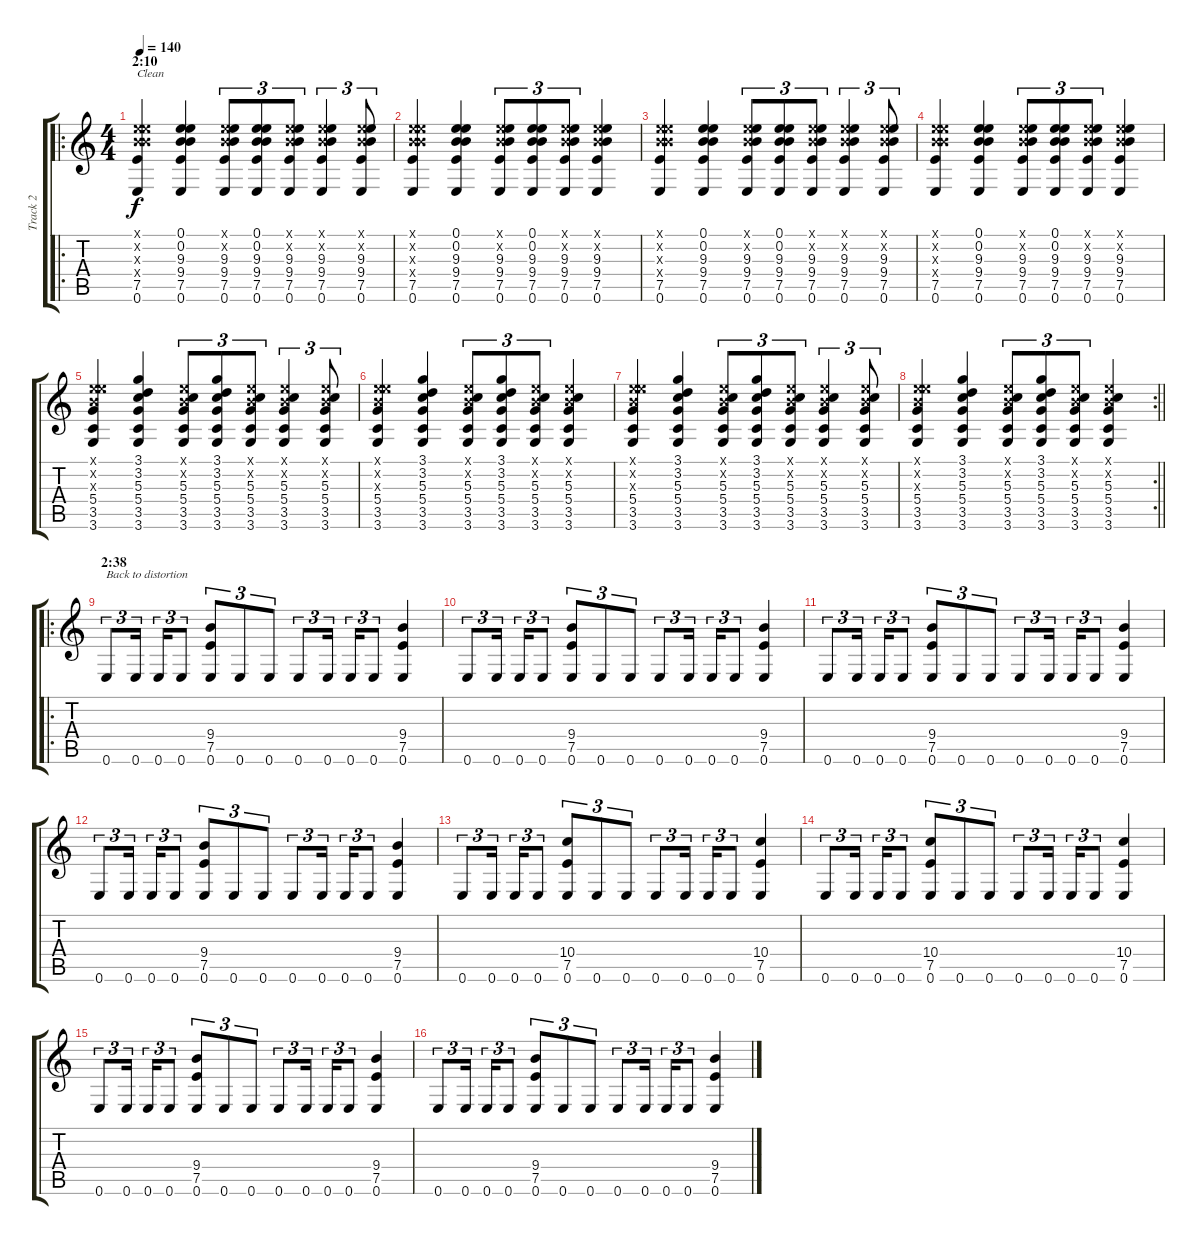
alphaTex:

\track ("Track 2" "Track 2") {instrument distortionguitar}
\staff {score tabs}
\tuning (E4 B3 G3 D3 A2 E2) {hide}
\ro
\ts (4 4)
\section ("" "2:10")
\tempo 140
\clef g2
\ks c
(0.1{x} 0.2{x} 9.3{x} 9.4{x} 7.5 0.6).4{txt "Clean" dy f instrument acousticguitarsteel} (0.1 0.2 9.3 9.4 7.5 0.6).4 (0.1{x} 0.2{x} 9.3 9.4 7.5 0.6).8{tu (3 2)} (0.1 0.2 9.3 9.4 7.5 0.6).8{tu (3 2)} (0.1{x} 0.2{x} 9.3 9.4 7.5 0.6).8{tu (3 2)} (0.1{x} 0.2{x} 9.3 9.4 7.5 0.6).4{tu (3 2)} (0.1{x} 0.2{x} 9.3 9.4 7.5 0.6).8{tu (3 2)} |
(0.1{x} 0.2{x} 9.3{x} 9.4{x} 7.5 0.6).4 (0.1 0.2 9.3 9.4 7.5 0.6).4 (0.1{x} 0.2{x} 9.3 9.4 7.5 0.6).8{tu (3 2)} (0.1 0.2 9.3 9.4 7.5 0.6).8{tu (3 2)} (0.1{x} 0.2{x} 9.3 9.4 7.5 0.6).8{tu (3 2)} (0.1{x} 0.2{x} 9.3 9.4 7.5 0.6).4 |
(0.1{x} 0.2{x} 9.3{x} 9.4{x} 7.5 0.6).4 (0.1 0.2 9.3 9.4 7.5 0.6).4 (0.1{x} 0.2{x} 9.3 9.4 7.5 0.6).8{tu (3 2)} (0.1 0.2 9.3 9.4 7.5 0.6).8{tu (3 2)} (0.1{x} 0.2{x} 9.3 9.4 7.5 0.6).8{tu (3 2)} (0.1{x} 0.2{x} 9.3 9.4 7.5 0.6).4{tu (3 2)} (0.1{x} 0.2{x} 9.3 9.4 7.5 0.6).8{tu (3 2)} |
(0.1{x} 0.2{x} 9.3{x} 9.4{x} 7.5 0.6).4 (0.1 0.2 9.3 9.4 7.5 0.6).4 (0.1{x} 0.2{x} 9.3 9.4 7.5 0.6).8{tu (3 2)} (0.1 0.2 9.3 9.4 7.5 0.6).8{tu (3 2)} (0.1{x} 0.2{x} 9.3 9.4 7.5 0.6).8{tu (3 2)} (0.1{x} 0.2{x} 9.3 9.4 7.5 0.6).4 |
(0.1{x} 0.2{x} 9.3{x} 5.4 3.5 3.6).4 (3.1 3.2 5.3 5.4 3.5 3.6).4 (0.1{x} 0.2{x} 5.3 5.4 3.5 3.6).8{tu (3 2)} (3.1 3.2 5.3 5.4 3.5 3.6).8{tu (3 2)} (0.1{x} 0.2{x} 5.3 5.4 3.5 3.6).8{tu (3 2)} (0.1{x} 0.2{x} 5.3 5.4 3.5 3.6).4{tu (3 2)} (0.1{x} 0.2{x} 5.3 5.4 3.5 3.6).8{tu (3 2)} |
(0.1{x} 0.2{x} 9.3{x} 5.4 3.5 3.6).4 (3.1 3.2 5.3 5.4 3.5 3.6).4 (0.1{x} 0.2{x} 5.3 5.4 3.5 3.6).8{tu (3 2)} (3.1 3.2 5.3 5.4 3.5 3.6).8{tu (3 2)} (0.1{x} 0.2{x} 5.3 5.4 3.5 3.6).8{tu (3 2)} (0.1{x} 0.2{x} 5.3 5.4 3.5 3.6).4 |
(0.1{x} 0.2{x} 9.3{x} 5.4 3.5 3.6).4 (3.1 3.2 5.3 5.4 3.5 3.6).4 (0.1{x} 0.2{x} 5.3 5.4 3.5 3.6).8{tu (3 2)} (3.1 3.2 5.3 5.4 3.5 3.6).8{tu (3 2)} (0.1{x} 0.2{x} 5.3 5.4 3.5 3.6).8{tu (3 2)} (0.1{x} 0.2{x} 5.3 5.4 3.5 3.6).4{tu (3 2)} (0.1{x} 0.2{x} 5.3 5.4 3.5 3.6).8{tu (3 2)} |
\rc 2
\barLineRight lightlight
(0.1{x} 0.2{x} 9.3{x} 5.4 3.5 3.6).4 (3.1 3.2 5.3 5.4 3.5 3.6).4 (0.1{x} 0.2{x} 5.3 5.4 3.5 3.6).8{tu (3 2)} (3.1 3.2 5.3 5.4 3.5 3.6).8{tu (3 2)} (0.1{x} 0.2{x} 5.3 5.4 3.5 3.6).8{tu (3 2)} (0.1{x} 0.2{x} 5.3 5.4 3.5 3.6).4 |
\ro
\section ("" "2:38")
0.6.8{tu (3 2) txt "Back to distortion" instrument distortionguitar} 0.6.16{tu (3 2) beam splitsecondary} 0.6.16{tu (3 2)} 0.6.8{tu (3 2)} (9.4 7.5 0.6).8{tu (3 2)} 0.6.8{tu (3 2)} 0.6.8{tu (3 2)} 0.6.8{tu (3 2)} 0.6.16{tu (3 2) beam splitsecondary} 0.6.16{tu (3 2)} 0.6.8{tu (3 2)} (9.4 7.5 0.6).4 |
0.6.8{tu (3 2)} 0.6.16{tu (3 2) beam splitsecondary} 0.6.16{tu (3 2)} 0.6.8{tu (3 2)} (9.4 7.5 0.6).8{tu (3 2)} 0.6.8{tu (3 2)} 0.6.8{tu (3 2)} 0.6.8{tu (3 2)} 0.6.16{tu (3 2) beam splitsecondary} 0.6.16{tu (3 2)} 0.6.8{tu (3 2)} (9.4 7.5 0.6).4 |
0.6.8{tu (3 2)} 0.6.16{tu (3 2) beam splitsecondary} 0.6.16{tu (3 2)} 0.6.8{tu (3 2)} (9.4 7.5 0.6).8{tu (3 2)} 0.6.8{tu (3 2)} 0.6.8{tu (3 2)} 0.6.8{tu (3 2)} 0.6.16{tu (3 2) beam splitsecondary} 0.6.16{tu (3 2)} 0.6.8{tu (3 2)} (9.4 7.5 0.6).4 |
0.6.8{tu (3 2)} 0.6.16{tu (3 2) beam splitsecondary} 0.6.16{tu (3 2)} 0.6.8{tu (3 2)} (9.4 7.5 0.6).8{tu (3 2)} 0.6.8{tu (3 2)} 0.6.8{tu (3 2)} 0.6.8{tu (3 2)} 0.6.16{tu (3 2) beam splitsecondary} 0.6.16{tu (3 2)} 0.6.8{tu (3 2)} (9.4 7.5 0.6).4 |
0.6.8{tu (3 2)} 0.6.16{tu (3 2) beam splitsecondary} 0.6.16{tu (3 2)} 0.6.8{tu (3 2)} (10.4 7.5 0.6).8{tu (3 2)} 0.6.8{tu (3 2)} 0.6.8{tu (3 2)} 0.6.8{tu (3 2)} 0.6.16{tu (3 2) beam splitsecondary} 0.6.16{tu (3 2)} 0.6.8{tu (3 2)} (10.4 7.5 0.6).4 |
0.6.8{tu (3 2)} 0.6.16{tu (3 2) beam splitsecondary} 0.6.16{tu (3 2)} 0.6.8{tu (3 2)} (10.4 7.5 0.6).8{tu (3 2)} 0.6.8{tu (3 2)} 0.6.8{tu (3 2)} 0.6.8{tu (3 2)} 0.6.16{tu (3 2) beam splitsecondary} 0.6.16{tu (3 2)} 0.6.8{tu (3 2)} (10.4 7.5 0.6).4 |
0.6.8{tu (3 2)} 0.6.16{tu (3 2) beam splitsecondary} 0.6.16{tu (3 2)} 0.6.8{tu (3 2)} (9.4 7.5 0.6).8{tu (3 2)} 0.6.8{tu (3 2)} 0.6.8{tu (3 2)} 0.6.8{tu (3 2)} 0.6.16{tu (3 2) beam splitsecondary} 0.6.16{tu (3 2)} 0.6.8{tu (3 2)} (9.4 7.5 0.6).4 |
0.6.8{tu (3 2)} 0.6.16{tu (3 2) beam splitsecondary} 0.6.16{tu (3 2)} 0.6.8{tu (3 2)} (9.4 7.5 0.6).8{tu (3 2)} 0.6.8{tu (3 2)} 0.6.8{tu (3 2)} 0.6.8{tu (3 2)} 0.6.16{tu (3 2) beam splitsecondary} 0.6.16{tu (3 2)} 0.6.8{tu (3 2)} (9.4 7.5 0.6).4
